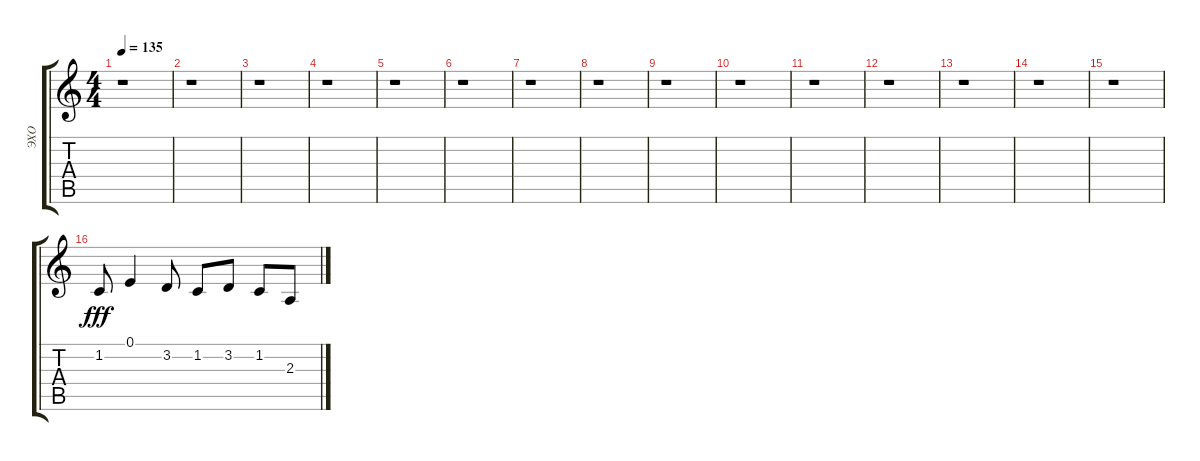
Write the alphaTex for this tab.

\track ("ЭХО" "ЭХО") {instrument synthbrass1}
\staff {score tabs}
\tuning (E4 B3 G3 D3 A2 E2) {hide}
\ts (4 4)
\tempo 135
\clef g2
\ks c
r.1{dy fff} |
r.1 |
r.1 |
r.1 |
r.1 |
r.1 |
r.1 |
r.1 |
r.1 |
r.1 |
r.1 |
r.1 |
r.1 |
r.1 |
r.1 |
1.2.8{volume 9 instrument synthbrass2} 0.1.4 3.2.8 1.2.8 3.2.8 1.2.8 2.3.8
